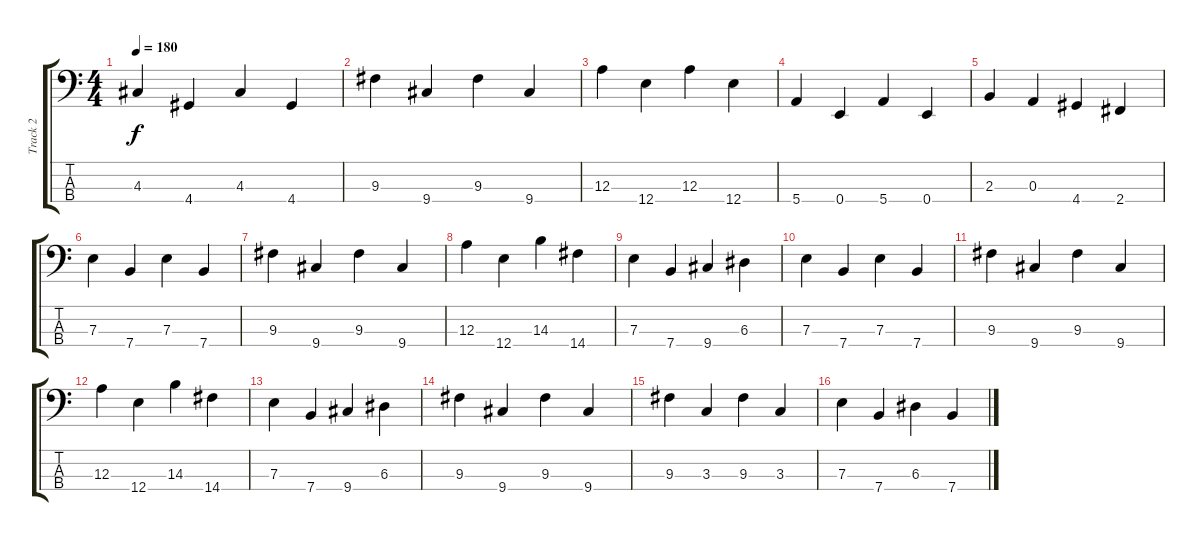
\track ("Track 2" "Track 2") {instrument synthbass1}
\staff {score tabs}
\tuning (G2 D2 A1 E1) {hide}
\ts (4 4)
\tempo 180
\clef f4
\ks c
4.3.4{dy f} 4.4.4 4.3.4 4.4.4 |
9.3.4 9.4.4 9.3.4 9.4.4 |
12.3.4 12.4.4 12.3.4 12.4.4 |
5.4.4 0.4.4 5.4.4 0.4.4 |
2.3.4 0.3.4 4.4.4 2.4.4 |
7.3.4 7.4.4 7.3.4 7.4.4 |
9.3.4 9.4.4 9.3.4 9.4.4 |
12.3.4 12.4.4 14.3.4 14.4.4 |
7.3.4 7.4.4 9.4.4 6.3.4 |
7.3.4 7.4.4 7.3.4 7.4.4 |
9.3.4 9.4.4 9.3.4 9.4.4 |
12.3.4 12.4.4 14.3.4 14.4.4 |
7.3.4 7.4.4 9.4.4 6.3.4 |
9.3.4 9.4.4 9.3.4 9.4.4 |
9.3.4 3.3.4 9.3.4 3.3.4 |
7.3.4 7.4.4 6.3.4 7.4.4
